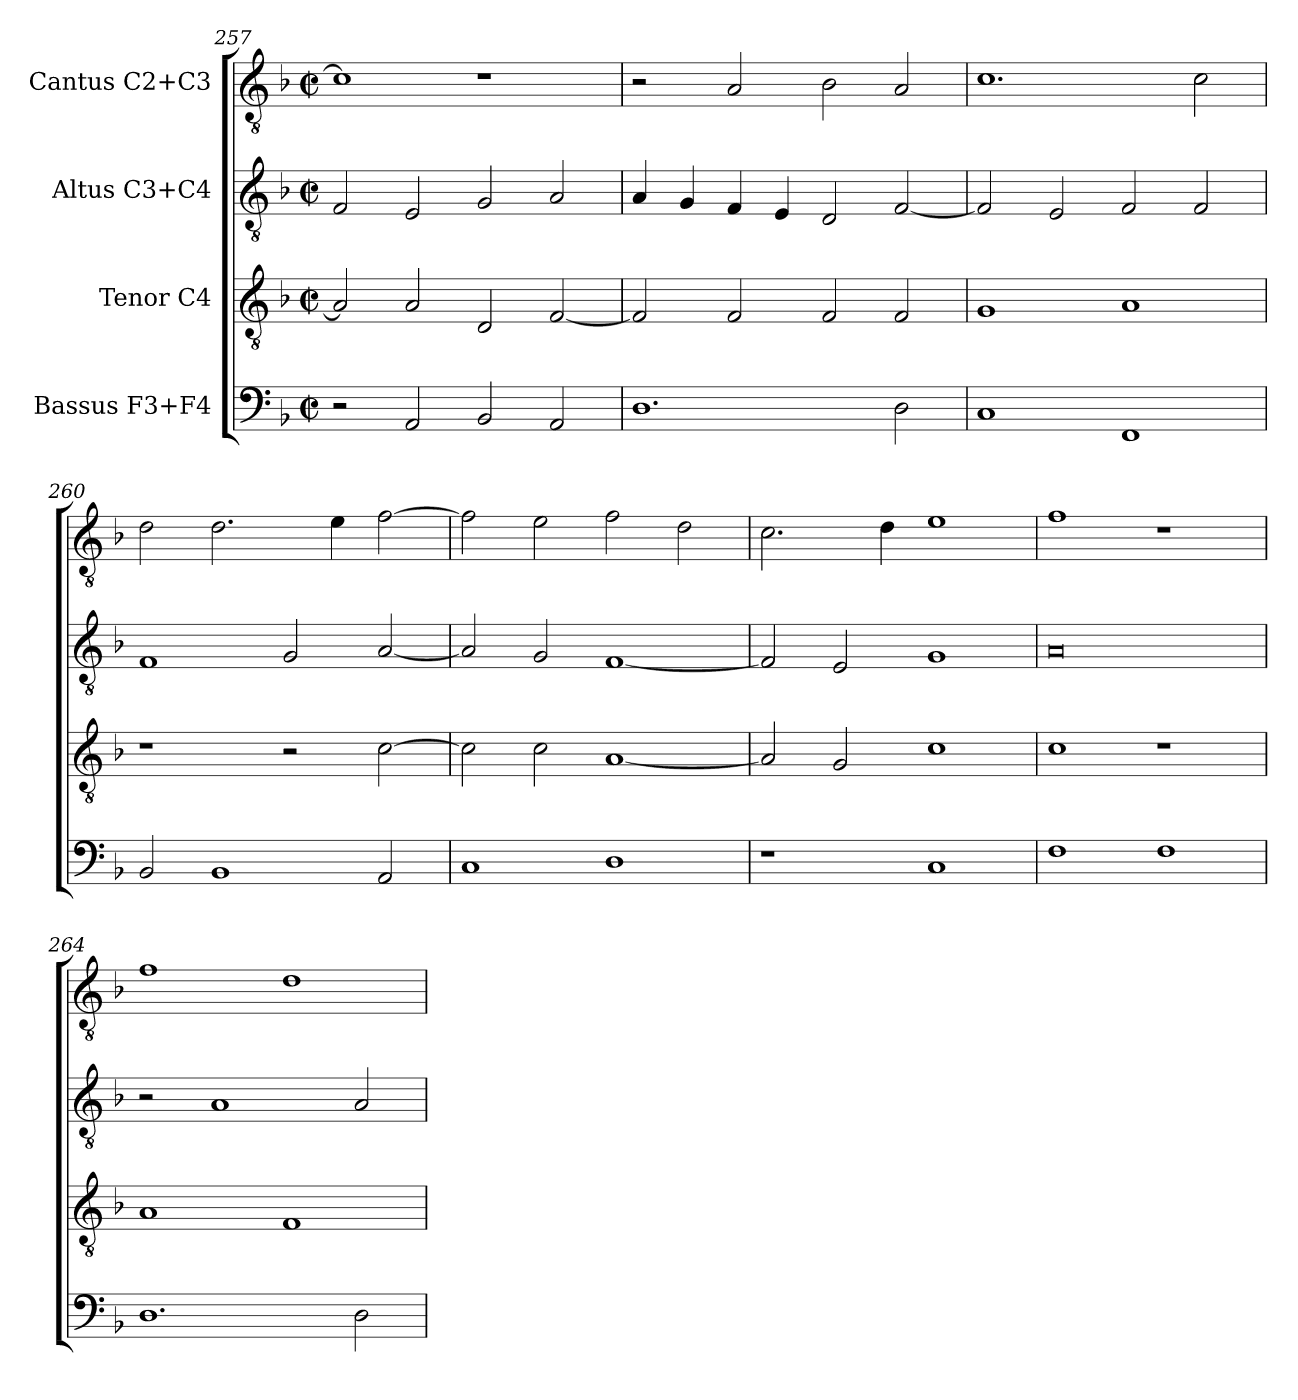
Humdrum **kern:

**kern	**kern	**kern	**kern
*part4	*part3	*part2	*part1
*staff4	*staff3	*staff2	*staff1
*I"Bassus F3+F4	*I"Tenor C4	*I"Altus C3+C4	*I"Cantus C2+C3
*clefF4	*clefGv2	*clefGv2	*clefGv2
*k[b-]	*k[b-]	*k[b-]	*k[b-]
*F:	*F:	*F:	*F:
*M2/2	*M2/2	*M2/2	*M2/2
*met(c|)	*met(c|)	*met(c|)	*met(c|)
=257	=257	=257	=257
2r	2A/]	2F/	1c]
2AA/	2A/	2E/	.
2BB-/	2D/	2G/	1r
2AA/	[<2F/	2A/	.
=258	=258	=258	=258
1.D	2F/]	4A/	2r
.	.	4G/	.
.	2F/	4F/	2A/
.	.	4E/	.
.	2F/	2D/	2B-\
2D\	2F/	[<2F/	2A/
=259	=259	=259	=259
1C	1G	2F/]	1.c
.	.	2E/	.
1FF	1A	2F/	.
.	.	2F/	2c\
=260	=260	=260	=260
2BB-/	1r	1F	2d\
1BB-	.	.	2.d\
.	2r	2G/	.
.	.	.	4e\
2AA/	[<2c\	[<2A/	[<2f\
!!LO:LB:g=z
=261	=261	=261	=261
1C	2c\]	2A/]	2f\]
.	2c\	2G/	2e\
1D	[<1A	[<1F	2f\
.	.	.	2d\
=262	=262	=262	=262
1r	2A/]	2F/]	2.c\
.	2G/	2E/	.
.	.	.	4d\
1C	1c	1G	1e
=263	=263	=263	=263
1F	1c	0A	1f
1F	1r	.	1r
=264	=264	=264	=264
1.D	1A	2r	1f
.	.	1A	.
.	1F	.	1d
2D\	.	2A/	.
=	=	=	=
*-	*-	*-	*-
